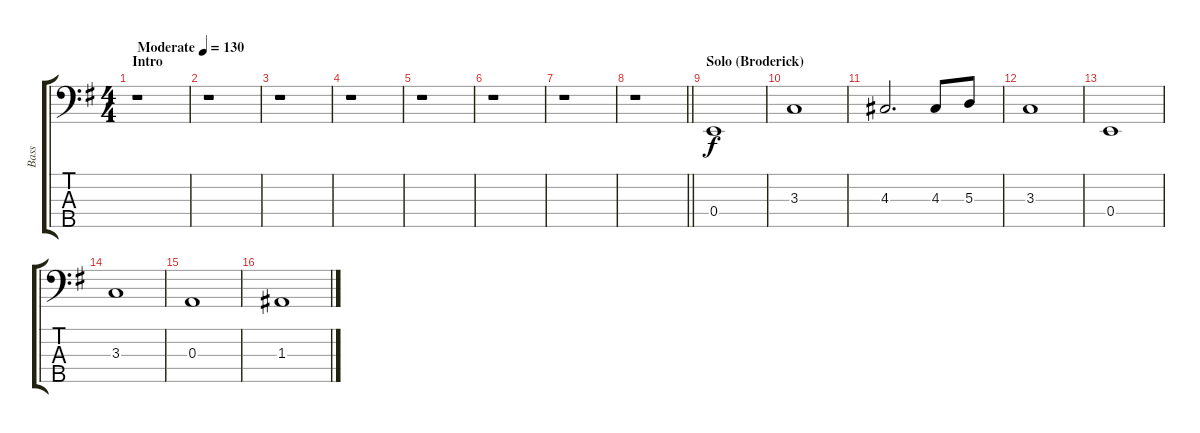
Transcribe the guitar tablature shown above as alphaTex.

\track ("Bass" "Bass") {instrument electricbasspick}
\staff {score tabs}
\tuning (G2 D2 A1 E1 B0) {hide}
\ts (4 4)
\section ("" "Intro")
\tempo (130 "Moderate")
\clef f4
\ks eminor
r.1{dy f instrument electricbasspick} |
r.1 |
r.1 |
r.1 |
r.1 |
r.1 |
r.1 |
\barLineRight lightlight
r.1 |
\section ("" "Solo (Broderick)")
0.4.1 |
3.3.1 |
4.3.2{d} 4.3.8 5.3.8 |
3.3.1 |
0.4.1 |
3.3.1 |
0.3.1 |
1.3.1
